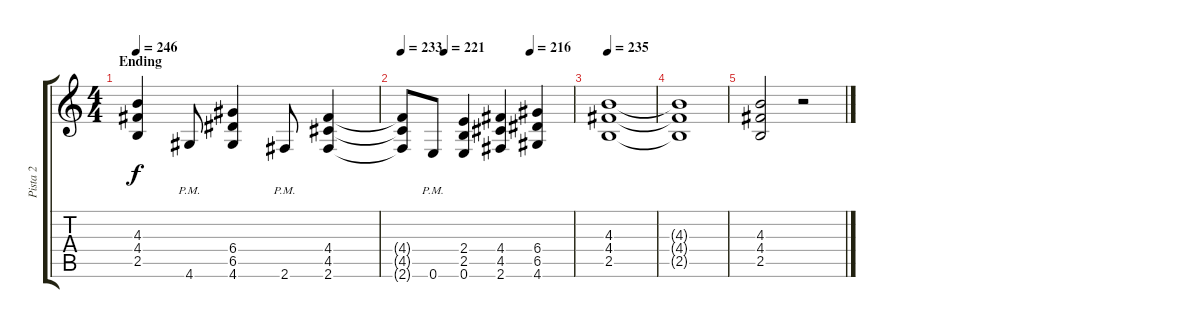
\track ("Pista 2" "Pista 2") {instrument overdrivenguitar}
\staff {score tabs}
\tuning (E4 B3 G3 D3 A2 E2) {hide}
\ts (4 4)
\section ("" "Ending")
\tempo 246
\clef g2
\ks c
(4.3 4.4 2.5).4{dy f} 4.6{pm}.8 (6.4 6.5 4.6).4 2.6{pm}.8 (4.4 4.5 2.6).4 |
\tempo 233
\tempo (221 0.25)
\tempo (216 0.75)
(4.4{t} 4.5{t} 2.6{t}).8 0.6{pm}.8 (2.4 2.5 0.6).4 (4.4 4.5 2.6).4 (6.4 6.5 4.6).4 |
\tempo 235
(4.3 4.4 2.5).1 |
(4.3{t} 4.4{t} 2.5{t}).1 |
(4.3 4.4 2.5).2 r.2
